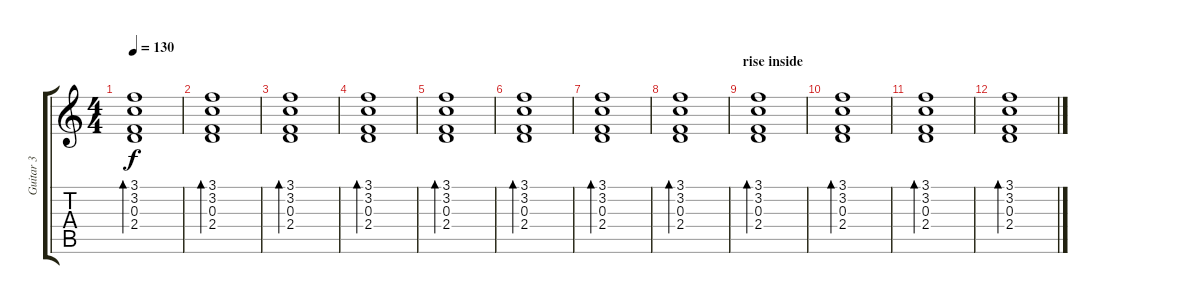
\track ("Guitar 3" "Guitar 3") {instrument acousticguitarnylon}
\staff {score tabs}
\tuning (D4 A3 F3 C3 G2 C2) {hide}
\ts (4 4)
\tempo 130
\clef g2
\ks c
(3.1 3.2 0.3 2.4).1{bd 120 dy f} |
(3.1 3.2 0.3 2.4).1{bd 120} |
(3.1 3.2 0.3 2.4).1{bd 120} |
(3.1 3.2 0.3 2.4).1{bd 120} |
(3.1 3.2 0.3 2.4).1{bd 120} |
(3.1 3.2 0.3 2.4).1{bd 120} |
(3.1 3.2 0.3 2.4).1{bd 120} |
(3.1 3.2 0.3 2.4).1{bd 120} |
\section ("" "rise inside")
(3.1 3.2 0.3 2.4).1{bd 120} |
(3.1 3.2 0.3 2.4).1{bd 120} |
(3.1 3.2 0.3 2.4).1{bd 120} |
(3.1 3.2 0.3 2.4).1{bd 120}
